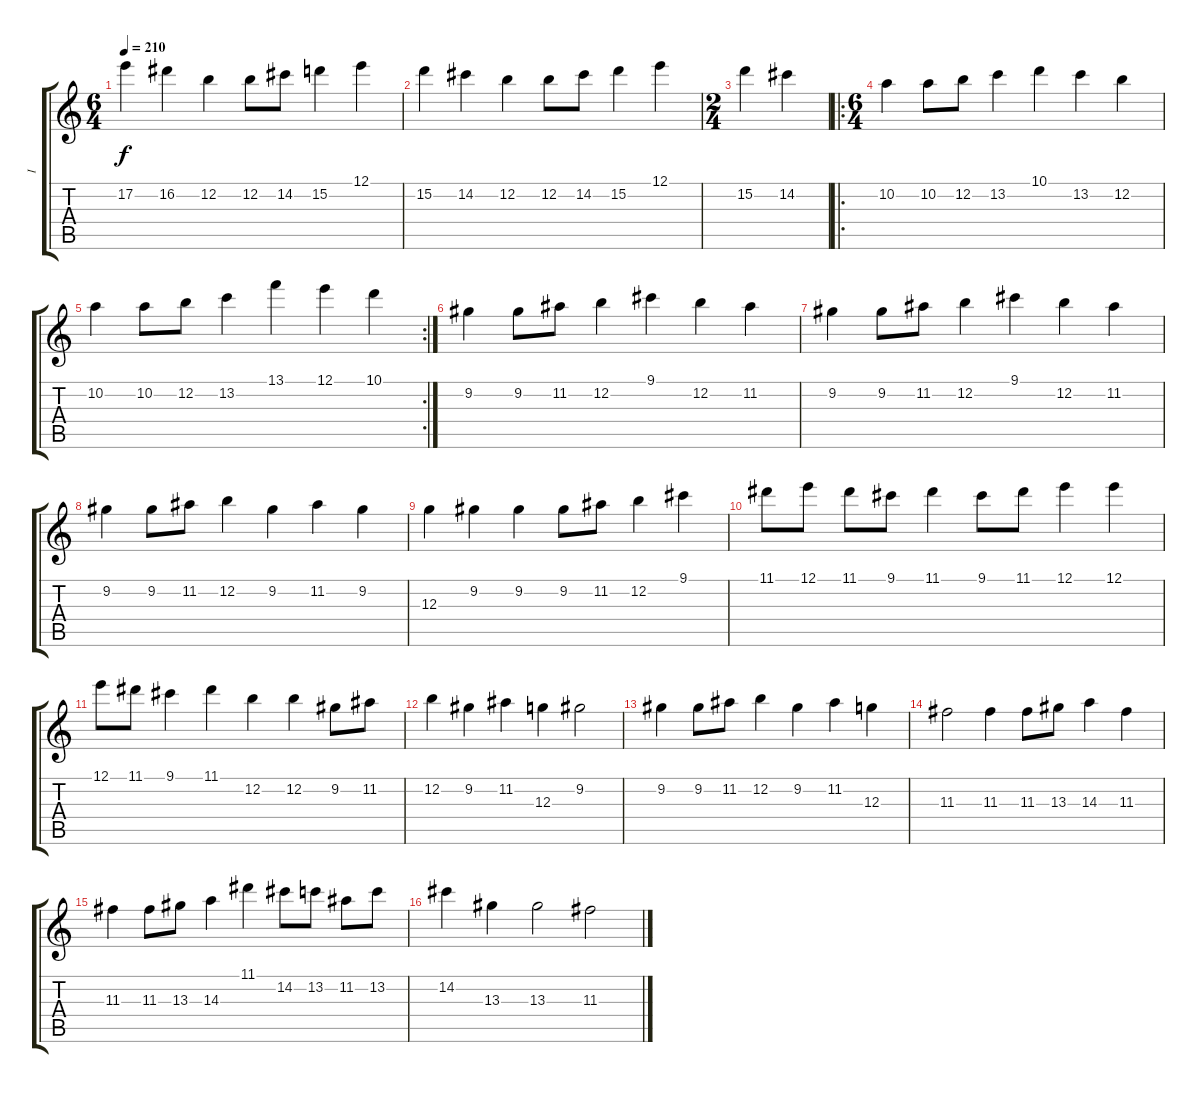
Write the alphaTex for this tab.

\track ("I" "I") {instrument acousticguitarnylon}
\staff {score tabs}
\tuning (E4 B3 G3 D3 A2 E2) {hide}
\ts (6 4)
\tempo 210
\clef g2
\ks c
17.2.4{dy f} 16.2.4 12.2.4 12.2.8 14.2.8 15.2.4 12.1.4 |
15.2.4 14.2.4 12.2.4 12.2.8 14.2.8 15.2.4 12.1.4 |
\ts (2 4)
15.2.4 14.2.4 |
\ro
\ts (6 4)
10.2.4 10.2.8 12.2.8 13.2.4 10.1.4 13.2.4 12.2.4 |
\rc 2
10.2.4 10.2.8 12.2.8 13.2.4 13.1.4 12.1.4 10.1.4 |
9.2.4 9.2.8 11.2.8 12.2.4 9.1.4 12.2.4 11.2.4 |
9.2.4 9.2.8 11.2.8 12.2.4 9.1.4 12.2.4 11.2.4 |
9.2.4 9.2.8 11.2.8 12.2.4 9.2.4 11.2.4 9.2.4 |
12.3.4 9.2.4 9.2.4 9.2.8 11.2.8 12.2.4 9.1.4 |
11.1.8 12.1.8 11.1.8 9.1.8 11.1.4 9.1.8 11.1.8 12.1.4 12.1.4 |
12.1.8 11.1.8 9.1.4 11.1.4 12.2.4 12.2.4 9.2.8 11.2.8 |
12.2.4 9.2.4 11.2.4 12.3.4 9.2.2 |
9.2.4 9.2.8 11.2.8 12.2.4 9.2.4 11.2.4 12.3.4 |
11.3.2 11.3.4 11.3.8 13.3.8 14.3.4 11.3.4 |
11.3.4 11.3.8 13.3.8 14.3.4 11.1.4 14.2.8 13.2.8 11.2.8 13.2.8 |
14.2.4 13.3.4 13.3.2 11.3.2
